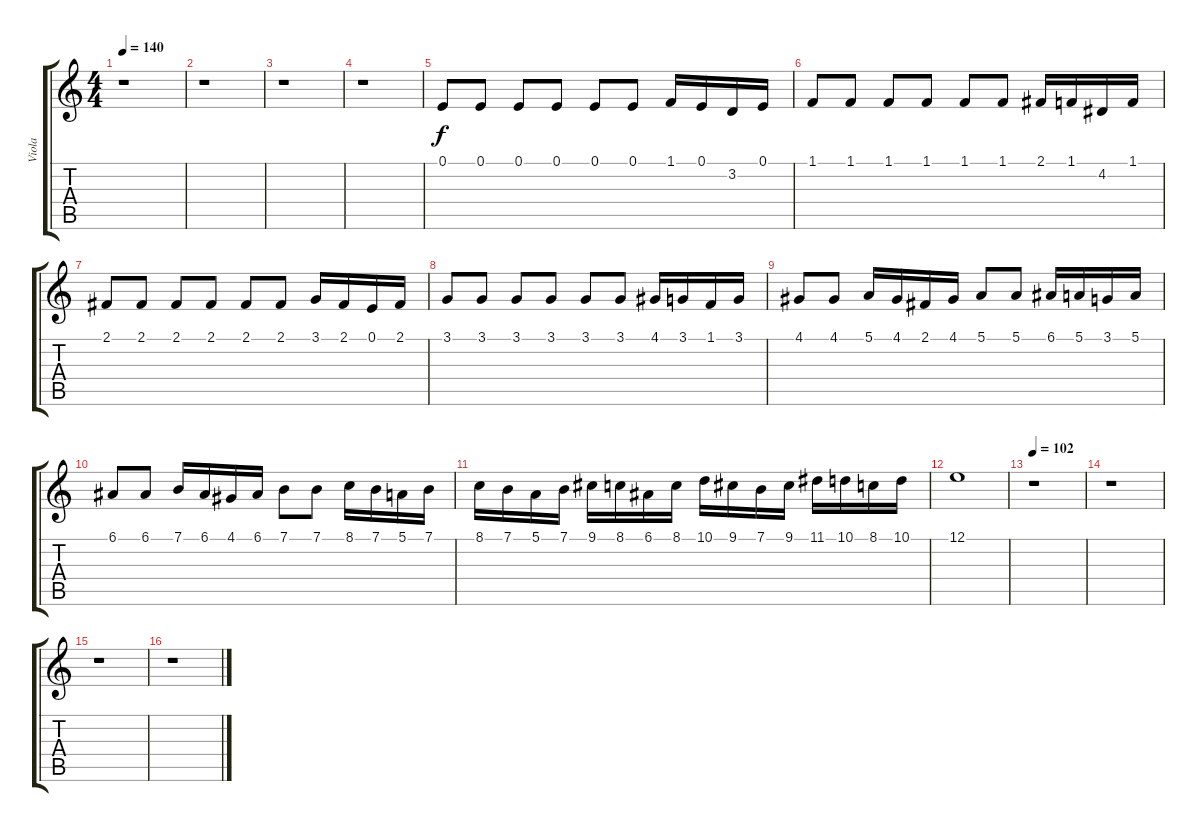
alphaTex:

\track ("Viola" "Viola") {instrument viola}
\staff {score tabs}
\tuning (E4 B3 G3 D3 A2 E2) {hide}
\ts (4 4)
\tempo 140
\clef g2
\ks c
r.1{dy f} |
r.1 |
r.1 |
r.1 |
0.1.8{volume 8 balance 8} 0.1.8 0.1.8 0.1.8 0.1.8 0.1.8 1.1.16 0.1.16 3.2.16 0.1.16 |
1.1.8 1.1.8 1.1.8 1.1.8 1.1.8 1.1.8 2.1.16 1.1.16 4.2.16 1.1.16 |
2.1.8 2.1.8 2.1.8 2.1.8 2.1.8 2.1.8 3.1.16 2.1.16 0.1.16 2.1.16 |
3.1.8 3.1.8 3.1.8 3.1.8 3.1.8 3.1.8 4.1.16 3.1.16 1.1.16 3.1.16 |
4.1.8 4.1.8 5.1.16 4.1.16 2.1.16 4.1.16 5.1.8 5.1.8 6.1.16 5.1.16 3.1.16 5.1.16 |
6.1.8 6.1.8 7.1.16 6.1.16 4.1.16 6.1.16 7.1.8 7.1.8 8.1.16 7.1.16 5.1.16 7.1.16 |
8.1.16 7.1.16 5.1.16 7.1.16 9.1.16 8.1.16 6.1.16 8.1.16 10.1.16 9.1.16 7.1.16 9.1.16 11.1.16 10.1.16 8.1.16 10.1.16 |
12.1.1 |
\tempo 102
r.1 |
r.1 |
r.1 |
r.1
